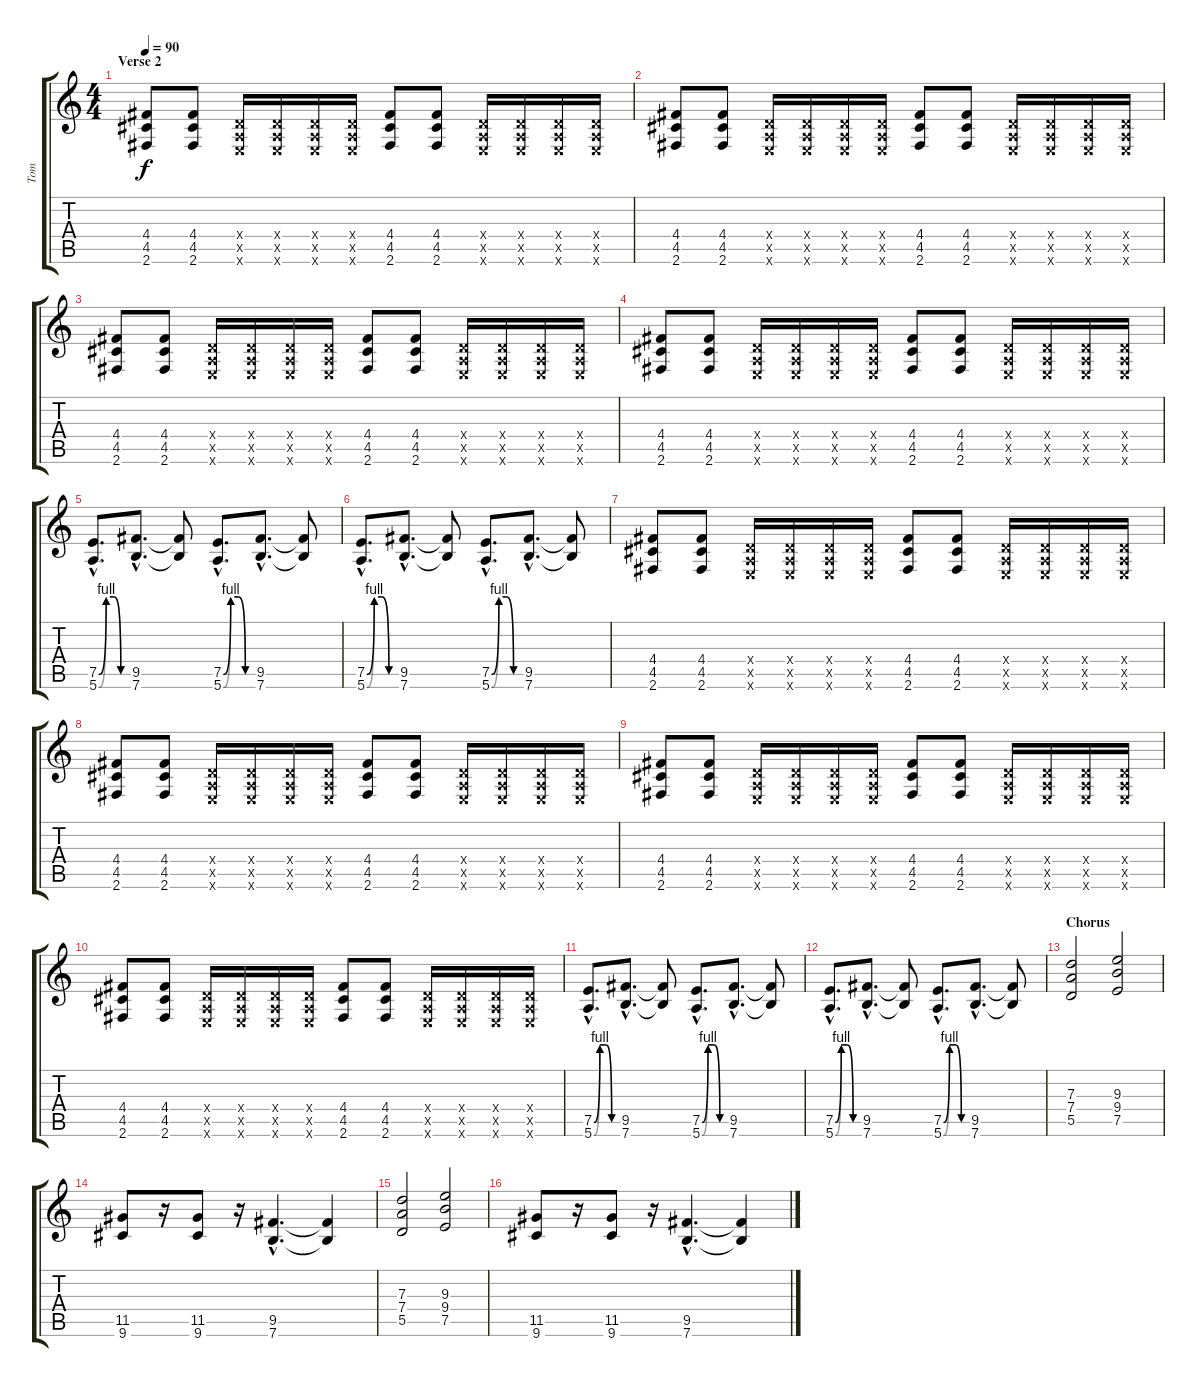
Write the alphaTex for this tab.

\track ("Tom" "Tom") {instrument overdrivenguitar}
\staff {score tabs}
\tuning (E4 B3 G3 D3 A2 E2) {hide}
\ts (4 4)
\section ("" "Verse 2")
\tempo 90
\clef g2
\ks c
(4.4 4.5 2.6).8{dy f volume 12 balance 8} (4.4 4.5 2.6).8 (0.4{x} 0.5{x} 0.6{x}).16 (0.4{x} 0.5{x} 0.6{x}).16 (0.4{x} 0.5{x} 0.6{x}).16 (0.4{x} 0.5{x} 0.6{x}).16 (4.4 4.5 2.6).8 (4.4 4.5 2.6).8 (0.4{x} 0.5{x} 0.6{x}).16 (0.4{x} 0.5{x} 0.6{x}).16 (0.4{x} 0.5{x} 0.6{x}).16 (0.4{x} 0.5{x} 0.6{x}).16 |
(4.4 4.5 2.6).8 (4.4 4.5 2.6).8 (0.4{x} 0.5{x} 0.6{x}).16 (0.4{x} 0.5{x} 0.6{x}).16 (0.4{x} 0.5{x} 0.6{x}).16 (0.4{x} 0.5{x} 0.6{x}).16 (4.4 4.5 2.6).8 (4.4 4.5 2.6).8 (0.4{x} 0.5{x} 0.6{x}).16 (0.4{x} 0.5{x} 0.6{x}).16 (0.4{x} 0.5{x} 0.6{x}).16 (0.4{x} 0.5{x} 0.6{x}).16 |
(4.4 4.5 2.6).8 (4.4 4.5 2.6).8 (0.4{x} 0.5{x} 0.6{x}).16 (0.4{x} 0.5{x} 0.6{x}).16 (0.4{x} 0.5{x} 0.6{x}).16 (0.4{x} 0.5{x} 0.6{x}).16 (4.4 4.5 2.6).8 (4.4 4.5 2.6).8 (0.4{x} 0.5{x} 0.6{x}).16 (0.4{x} 0.5{x} 0.6{x}).16 (0.4{x} 0.5{x} 0.6{x}).16 (0.4{x} 0.5{x} 0.6{x}).16 |
(4.4 4.5 2.6).8 (4.4 4.5 2.6).8 (0.4{x} 0.5{x} 0.6{x}).16 (0.4{x} 0.5{x} 0.6{x}).16 (0.4{x} 0.5{x} 0.6{x}).16 (0.4{x} 0.5{x} 0.6{x}).16 (4.4 4.5 2.6).8 (4.4 4.5 2.6).8 (0.4{x} 0.5{x} 0.6{x}).16 (0.4{x} 0.5{x} 0.6{x}).16 (0.4{x} 0.5{x} 0.6{x}).16 (0.4{x} 0.5{x} 0.6{x}).16 |
(7.5{be (custom 0 0 15 4 30 4 45 0 60 0) hac} 5.6{be (custom 0 0 15 4 30 4 45 0 60 0) hac}).8{d} (9.5{hac} 7.6{hac}).8{d} (9.5{t} 7.6{t}).8 (7.5{be (custom 0 0 15 4 30 4 45 0 60 0) hac} 5.6{be (custom 0 0 15 4 30 4 45 0 60 0) hac}).8{d} (9.5{hac} 7.6{hac}).8{d} (9.5{t} 7.6{t}).8 |
(7.5{be (custom 0 0 15 4 30 4 45 0 60 0) hac} 5.6{be (custom 0 0 15 4 30 4 45 0 60 0) hac}).8{d} (9.5{hac} 7.6{hac}).8{d} (9.5{t} 7.6{t}).8 (7.5{be (custom 0 0 15 4 30 4 45 0 60 0) hac} 5.6{be (custom 0 0 15 4 30 4 45 0 60 0) hac}).8{d} (9.5{hac} 7.6{hac}).8{d} (9.5{t} 7.6{t}).8 |
(4.4 4.5 2.6).8 (4.4 4.5 2.6).8 (0.4{x} 0.5{x} 0.6{x}).16 (0.4{x} 0.5{x} 0.6{x}).16 (0.4{x} 0.5{x} 0.6{x}).16 (0.4{x} 0.5{x} 0.6{x}).16 (4.4 4.5 2.6).8 (4.4 4.5 2.6).8 (0.4{x} 0.5{x} 0.6{x}).16 (0.4{x} 0.5{x} 0.6{x}).16 (0.4{x} 0.5{x} 0.6{x}).16 (0.4{x} 0.5{x} 0.6{x}).16 |
(4.4 4.5 2.6).8 (4.4 4.5 2.6).8 (0.4{x} 0.5{x} 0.6{x}).16 (0.4{x} 0.5{x} 0.6{x}).16 (0.4{x} 0.5{x} 0.6{x}).16 (0.4{x} 0.5{x} 0.6{x}).16 (4.4 4.5 2.6).8 (4.4 4.5 2.6).8 (0.4{x} 0.5{x} 0.6{x}).16 (0.4{x} 0.5{x} 0.6{x}).16 (0.4{x} 0.5{x} 0.6{x}).16 (0.4{x} 0.5{x} 0.6{x}).16 |
(4.4 4.5 2.6).8 (4.4 4.5 2.6).8 (0.4{x} 0.5{x} 0.6{x}).16 (0.4{x} 0.5{x} 0.6{x}).16 (0.4{x} 0.5{x} 0.6{x}).16 (0.4{x} 0.5{x} 0.6{x}).16 (4.4 4.5 2.6).8 (4.4 4.5 2.6).8 (0.4{x} 0.5{x} 0.6{x}).16 (0.4{x} 0.5{x} 0.6{x}).16 (0.4{x} 0.5{x} 0.6{x}).16 (0.4{x} 0.5{x} 0.6{x}).16 |
(4.4 4.5 2.6).8 (4.4 4.5 2.6).8 (0.4{x} 0.5{x} 0.6{x}).16 (0.4{x} 0.5{x} 0.6{x}).16 (0.4{x} 0.5{x} 0.6{x}).16 (0.4{x} 0.5{x} 0.6{x}).16 (4.4 4.5 2.6).8 (4.4 4.5 2.6).8 (0.4{x} 0.5{x} 0.6{x}).16 (0.4{x} 0.5{x} 0.6{x}).16 (0.4{x} 0.5{x} 0.6{x}).16 (0.4{x} 0.5{x} 0.6{x}).16 |
(7.5{be (custom 0 0 15 4 30 4 45 0 60 0) hac} 5.6{be (custom 0 0 15 4 30 4 45 0 60 0) hac}).8{d} (9.5{hac} 7.6{hac}).8{d} (9.5{t} 7.6{t}).8 (7.5{be (custom 0 0 15 4 30 4 45 0 60 0) hac} 5.6{be (custom 0 0 15 4 30 4 45 0 60 0) hac}).8{d} (9.5{hac} 7.6{hac}).8{d} (9.5{t} 7.6{t}).8 |
(7.5{be (custom 0 0 15 4 30 4 45 0 60 0) hac} 5.6{be (custom 0 0 15 4 30 4 45 0 60 0) hac}).8{d} (9.5{hac} 7.6{hac}).8{d} (9.5{t} 7.6{t}).8 (7.5{be (custom 0 0 15 4 30 4 45 0 60 0) hac} 5.6{be (custom 0 0 15 4 30 4 45 0 60 0) hac}).8{d} (9.5{hac} 7.6{hac}).8{d} (9.5{t} 7.6{t}).8 |
\section ("" "Chorus")
(7.3 7.4 5.5).2{volume 14} (9.3 9.4 7.5).2 |
(11.5 9.6).8 r.16 (11.5 9.6).8 r.16 (9.5{hac} 7.6{hac}).4{d} (9.5{t} 7.6{t}).4 |
(7.3 7.4 5.5).2 (9.3 9.4 7.5).2 |
(11.5 9.6).8 r.16 (11.5 9.6).8 r.16 (9.5{hac} 7.6{hac}).4{d} (9.5{t} 7.6{t}).4
